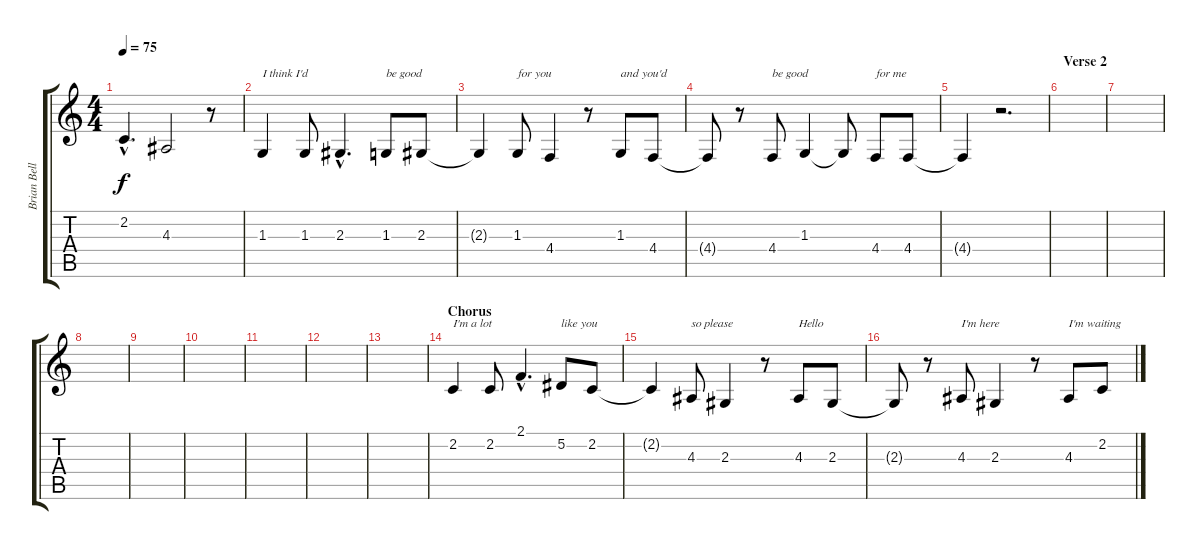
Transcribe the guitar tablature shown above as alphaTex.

\track ("Brian Bell - Bkup Vocals" "Brian Bell") {instrument altosax}
\staff {score tabs}
\tuning (Eb4 Bb3 Gb3 Db3 Ab2 Eb2) {hide}
\ts (4 4)
\tempo 75
\clef g2
\ks c
2.2{hac t}.4{d dy f} 4.3.2 r.8 |
1.3.4{txt "I think I'd"} 1.3.8 2.3{hac}.4{d} 1.3.8{txt "be good"} 2.3.8 |
2.3{t}.4 1.3.8{txt "for you"} 4.4.4 r.8 1.3.8{txt "and you'd"} 4.4.8 |
4.4{t}.8 r.8 4.4.8{txt "be good"} 1.3.4 1.3{t}.8 4.4.8{txt "for me"} 4.4.8 |
4.4{t}.4 r.2{d} |
\section ("" "Verse 2")
|
|
|
|
|
|
|
|
\section ("" "Chorus")
2.2.4{txt "I'm a lot"} 2.2.8 2.1{hac}.4{d} 5.2.8{txt "like you"} 2.2.8 |
2.2{t}.4 4.3.8{txt "so please"} 2.3.4 r.8 4.3.8{txt "Hello"} 2.3.8 |
2.3{t}.8 r.8 4.3.8{txt "I'm here"} 2.3.4 r.8 4.3.8{txt "I'm waiting"} 2.2.8
